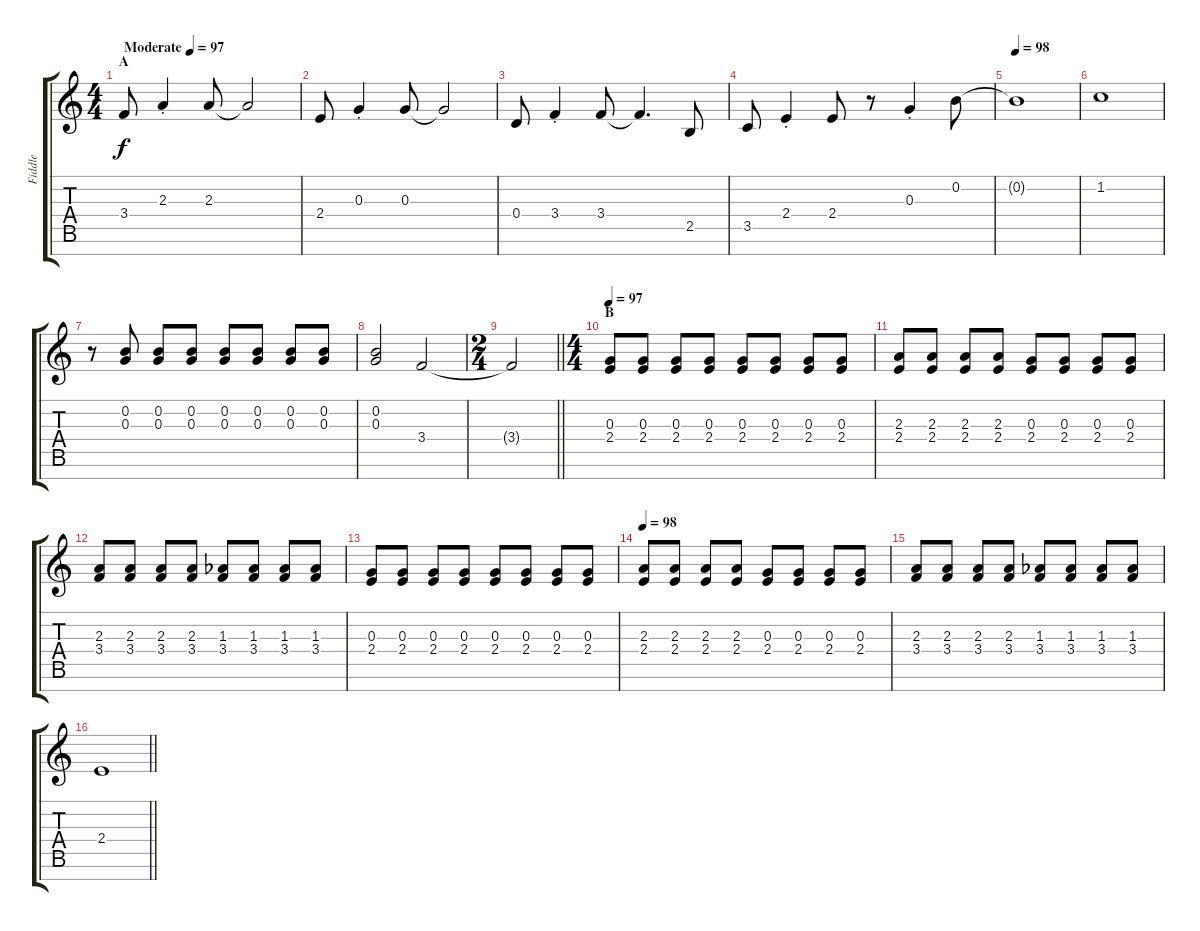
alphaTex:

\track ("Fiddle" "Fiddle") {instrument fiddle}
\staff {score tabs}
\tuning (E5 B4 G4 D4 A3 E3 B2) {hide}
\ts (4 4)
\section ("" "A")
\tempo (97 "Moderate")
\clef g2
\ks c
3.4.8{dy f instrument fiddle} 2.3{st}.4 2.3.8 2.3{t}.2 |
2.4.8 0.3{st}.4 0.3.8 0.3{t}.2 |
0.4.8 3.4{st}.4 3.4.8 3.4{t}.4{d} 2.5.8 |
3.5.8 2.4{st}.4 2.4.8 r.8 0.3{st}.4 0.2.8 |
\tempo 98
0.2{t}.1 |
1.2.1 |
r.8 (0.2 0.3).8 (0.2 0.3).8 (0.2 0.3).8 (0.2 0.3).8 (0.2 0.3).8 (0.2 0.3).8 (0.2 0.3).8 |
(0.2 0.3).2 3.4.2 |
\ts (2 4)
\barLineRight lightlight
3.4{t}.2 |
\ts (4 4)
\section ("" "B")
\tempo 97
(0.3 2.4).8 (0.3 2.4).8 (0.3 2.4).8 (0.3 2.4).8 (0.3 2.4).8 (0.3 2.4).8 (0.3 2.4).8 (0.3 2.4).8 |
(2.3 2.4).8 (2.3 2.4).8 (2.3 2.4).8 (2.3 2.4).8 (0.3 2.4).8 (0.3 2.4).8 (0.3 2.4).8 (0.3 2.4).8 |
(2.3 3.4).8 (2.3 3.4).8 (2.3 3.4).8 (2.3 3.4).8 (1.3{acc b} 3.4).8 (1.3{acc b} 3.4).8 (1.3{acc b} 3.4).8 (1.3{acc b} 3.4).8 |
(0.3 2.4).8 (0.3 2.4).8 (0.3 2.4).8 (0.3 2.4).8 (0.3 2.4).8 (0.3 2.4).8 (0.3 2.4).8 (0.3 2.4).8 |
\tempo 98
(2.3 2.4).8 (2.3 2.4).8 (2.3 2.4).8 (2.3 2.4).8 (0.3 2.4).8 (0.3 2.4).8 (0.3 2.4).8 (0.3 2.4).8 |
(2.3 3.4).8 (2.3 3.4).8 (2.3 3.4).8 (2.3 3.4).8 (1.3{acc b} 3.4).8 (1.3{acc b} 3.4).8 (1.3{acc b} 3.4).8 (1.3{acc b} 3.4).8 |
\barLineRight lightlight
2.4.1
